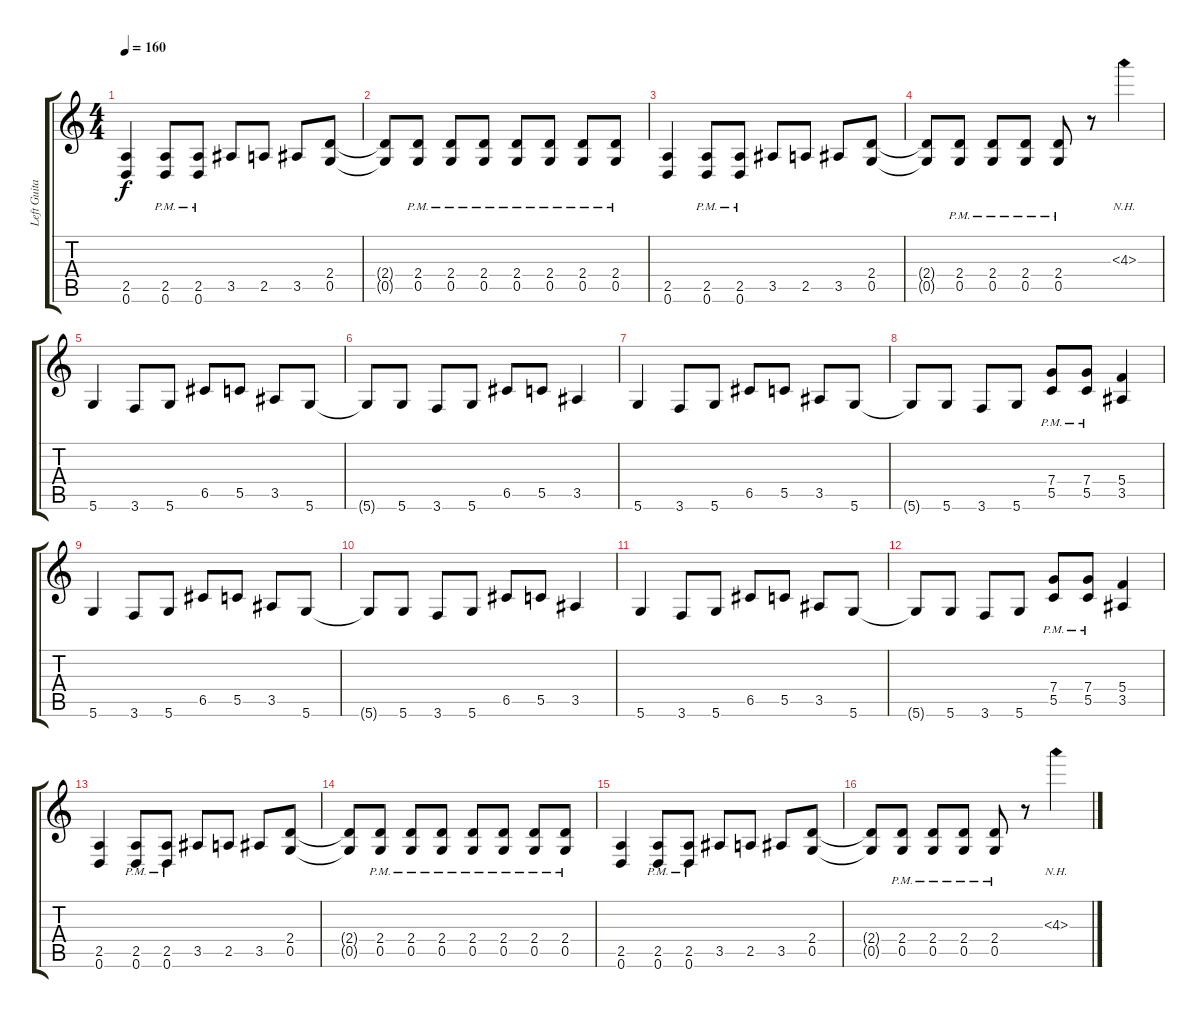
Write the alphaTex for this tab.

\track ("Left Guitar" "Left Guita") {instrument distortionguitar}
\staff {score tabs}
\tuning (D4 A3 F3 C3 G2 D2) {hide}
\ts (4 4)
\tempo 160
\clef g2
\ks c
(2.5 0.6).4{dy f} (2.5{pm} 0.6{pm}).8 (2.5{pm} 0.6{pm}).8 3.5.8 2.5.8 3.5.8 (2.4 0.5).8 |
(2.4{t} 0.5{t}).8 (2.4{pm} 0.5{pm}).8 (2.4{pm} 0.5{pm}).8 (2.4{pm} 0.5{pm}).8 (2.4{pm} 0.5{pm}).8 (2.4{pm} 0.5{pm}).8 (2.4{pm} 0.5{pm}).8 (2.4{pm} 0.5{pm}).8 |
(2.5 0.6).4 (2.5{pm} 0.6{pm}).8 (2.5{pm} 0.6{pm}).8 3.5.8 2.5.8 3.5.8 (2.4 0.5).8 |
(2.4{t} 0.5{t}).8 (2.4{pm} 0.5{pm}).8 (2.4{pm} 0.5{pm}).8 (2.4{pm} 0.5{pm}).8 (2.4{pm} 0.5{pm}).8 r.8 4.3{nh}.4 |
5.6.4 3.6.8 5.6.8 6.5.8 5.5.8 3.5.8 5.6.8 |
5.6{t}.8 5.6.8 3.6.8 5.6.8 6.5.8 5.5.8 3.5.4 |
5.6.4 3.6.8 5.6.8 6.5.8 5.5.8 3.5.8 5.6.8 |
5.6{t}.8 5.6.8 3.6.8 5.6.8 (7.4{pm} 5.5{pm}).8 (7.4{pm} 5.5{pm}).8 (5.4 3.5).4 |
5.6.4 3.6.8 5.6.8 6.5.8 5.5.8 3.5.8 5.6.8 |
5.6{t}.8 5.6.8 3.6.8 5.6.8 6.5.8 5.5.8 3.5.4 |
5.6.4 3.6.8 5.6.8 6.5.8 5.5.8 3.5.8 5.6.8 |
5.6{t}.8 5.6.8 3.6.8 5.6.8 (7.4{pm} 5.5{pm}).8 (7.4{pm} 5.5{pm}).8 (5.4 3.5).4 |
(2.5 0.6).4 (2.5{pm} 0.6{pm}).8 (2.5{pm} 0.6{pm}).8 3.5.8 2.5.8 3.5.8 (2.4 0.5).8 |
(2.4{t} 0.5{t}).8 (2.4{pm} 0.5{pm}).8 (2.4{pm} 0.5{pm}).8 (2.4{pm} 0.5{pm}).8 (2.4{pm} 0.5{pm}).8 (2.4{pm} 0.5{pm}).8 (2.4{pm} 0.5{pm}).8 (2.4{pm} 0.5{pm}).8 |
(2.5 0.6).4 (2.5{pm} 0.6{pm}).8 (2.5{pm} 0.6{pm}).8 3.5.8 2.5.8 3.5.8 (2.4 0.5).8 |
(2.4{t} 0.5{t}).8 (2.4{pm} 0.5{pm}).8 (2.4{pm} 0.5{pm}).8 (2.4{pm} 0.5{pm}).8 (2.4{pm} 0.5{pm}).8 r.8 4.3{nh}.4
